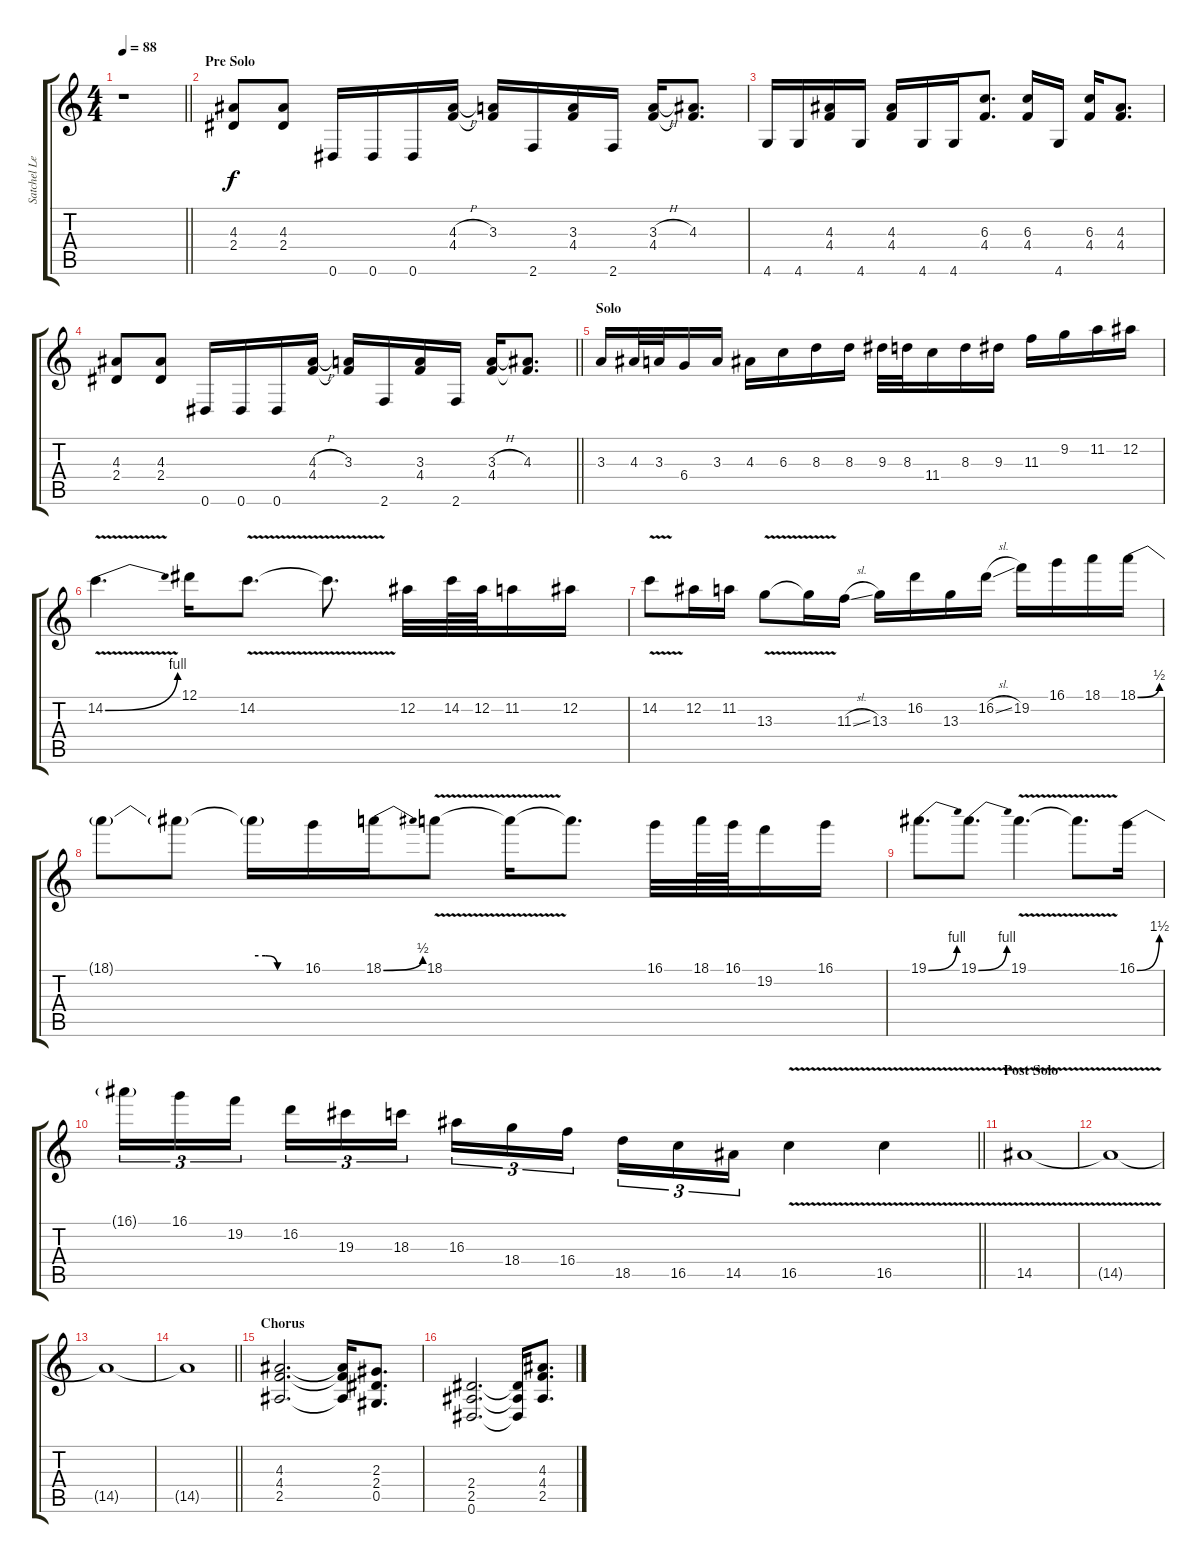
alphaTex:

\track ("Satchel Lead" "Satchel Le") {instrument distortionguitar}
\staff {score tabs}
\tuning (Eb4 Bb3 Gb3 Db3 Ab2 Eb2) {hide}
\ts (4 4)
\tempo 88
\clef g2
\barLineRight lightlight
\ks c
r.1{dy f} |
\section ("" "Pre Solo")
(4.3 2.4).8 (4.3 2.4).8 0.6.16 0.6.16 0.6.16 (4.3{h} 4.4).16 (3.3 4.4{t}).16 2.6.16 (3.3 4.4).16 2.6.16 (3.3{h} 4.4).16 (4.3 4.4{t}).8{d} |
4.6.16 4.6.16 (4.3 4.4).16 4.6.16 (4.3 4.4).16 4.6.16 4.6.16 (6.3 4.4).8{d} (6.3 4.4).16 4.6.16 (6.3 4.4).16 (4.3 4.4).8{d} |
\barLineRight lightlight
(4.3 2.4).8 (4.3 2.4).8 0.6.16 0.6.16 0.6.16 (4.3{h} 4.4).16 (3.3 4.4{t}).16 2.6.16 (3.3 4.4).16 2.6.16 (3.3{h} 4.4).16 (4.3 4.4{t}).8{d} |
\section ("" "Solo")
3.3.16{volume 15} 4.3.32 3.3.32 6.4.16 3.3.16 4.3.16 6.3.16 8.3.16 8.3.16 9.3.32 8.3.32 11.4.16 8.3.16 9.3.16 11.3.16 9.2.16 11.2.16 12.2.16 |
14.2{be (bend 0 0 60 4) v}.4{d} 12.1.16 14.2{v}.8{d} 14.2{t}.8{d} 12.2.32 14.2.64 12.2.64 11.2.16 12.2.16 |
14.2{v}.8 12.2.16 11.2.16 13.3{v}.8 13.3{t}.16 11.3{sl}.16 13.3.16 16.2.16 13.3.16 16.2{sl}.16 19.2.16 16.1.16 18.1.16 18.1{be (bend 0 0 60 2)}.16 |
18.1{t}.8 18.1{t}.8 18.1{be (custom 0 2 15 2 30 0 60 0) t}.16 16.1.16 18.1{be (bend 0 0 60 2)}.16 18.1{v}.8 18.1{t}.16 18.1{t}.8{d} 16.1.32 18.1.64 16.1.64 19.2.16 16.1.16 |
19.1{be (bend 0 0 60 4)}.8{d} 19.1{be (bend 0 0 60 4)}.8{d} 19.1{v}.4{d} 19.1{t}.8{d} 16.1{be (bend 0 0 60 6)}.16 |
\barLineRight lightlight
16.1{t}.16{tu (3 2)} 16.1.16{tu (3 2)} 19.2.16{tu (3 2) beam splitsecondary} 16.2.16{tu (3 2)} 19.3.16{tu (3 2)} 18.3.16{tu (3 2)} 16.3.16{tu (3 2)} 18.4.16{tu (3 2)} 16.4.16{tu (3 2) beam splitsecondary} 18.5.16{tu (3 2)} 16.5.16{tu (3 2)} 14.5.16{tu (3 2)} 16.5{v}.4 16.5{v}.4 |
\section ("" "Post Solo")
14.5{v}.1{volume 0} |
14.5{t}.1 |
14.5{t}.1 |
\barLineRight lightlight
14.5{t}.1 |
\section ("" "Chorus")
(4.3 4.4 2.5).2{d volume 13} (4.3{t} 4.4{t} 2.5{t}).16 (2.3 2.4 0.5).8{d} |
(2.4 2.5 0.6).2{d} (2.4{t} 2.5{t} 0.6{t}).16 (4.3 4.4 2.5).8{d}
